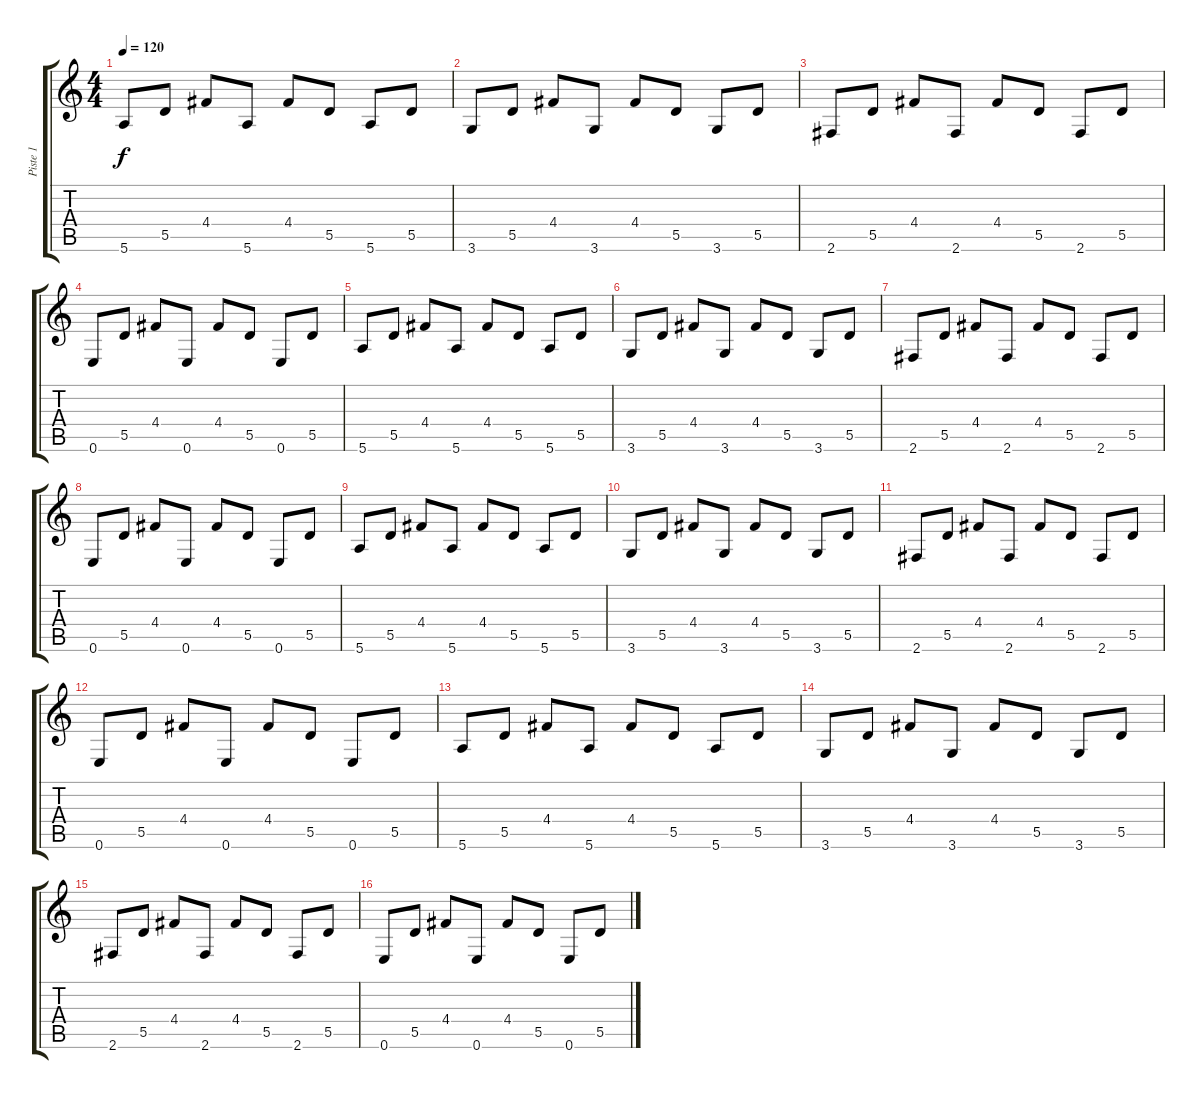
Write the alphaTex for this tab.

\track ("Piste 1" "Piste 1") {instrument electricguitarclean}
\staff {score tabs}
\tuning (E4 B3 G3 D3 A2 E2) {hide}
\ts (4 4)
\tempo 120
\clef g2
\ks c
5.6.8{dy f} 5.5.8 4.4.8 5.6.8 4.4.8 5.5.8 5.6.8 5.5.8 |
3.6.8 5.5.8 4.4.8 3.6.8 4.4.8 5.5.8 3.6.8 5.5.8 |
2.6.8 5.5.8 4.4.8 2.6.8 4.4.8 5.5.8 2.6.8 5.5.8 |
0.6.8 5.5.8 4.4.8 0.6.8 4.4.8 5.5.8 0.6.8 5.5.8 |
5.6.8 5.5.8 4.4.8 5.6.8 4.4.8 5.5.8 5.6.8 5.5.8 |
3.6.8 5.5.8 4.4.8 3.6.8 4.4.8 5.5.8 3.6.8 5.5.8 |
2.6.8 5.5.8 4.4.8 2.6.8 4.4.8 5.5.8 2.6.8 5.5.8 |
0.6.8 5.5.8 4.4.8 0.6.8 4.4.8 5.5.8 0.6.8 5.5.8 |
5.6.8 5.5.8 4.4.8 5.6.8 4.4.8 5.5.8 5.6.8 5.5.8 |
3.6.8 5.5.8 4.4.8 3.6.8 4.4.8 5.5.8 3.6.8 5.5.8 |
2.6.8 5.5.8 4.4.8 2.6.8 4.4.8 5.5.8 2.6.8 5.5.8 |
0.6.8 5.5.8 4.4.8 0.6.8 4.4.8 5.5.8 0.6.8 5.5.8 |
5.6.8 5.5.8 4.4.8 5.6.8 4.4.8 5.5.8 5.6.8 5.5.8 |
3.6.8 5.5.8 4.4.8 3.6.8 4.4.8 5.5.8 3.6.8 5.5.8 |
2.6.8 5.5.8 4.4.8 2.6.8 4.4.8 5.5.8 2.6.8 5.5.8 |
0.6.8 5.5.8 4.4.8 0.6.8 4.4.8 5.5.8 0.6.8 5.5.8
